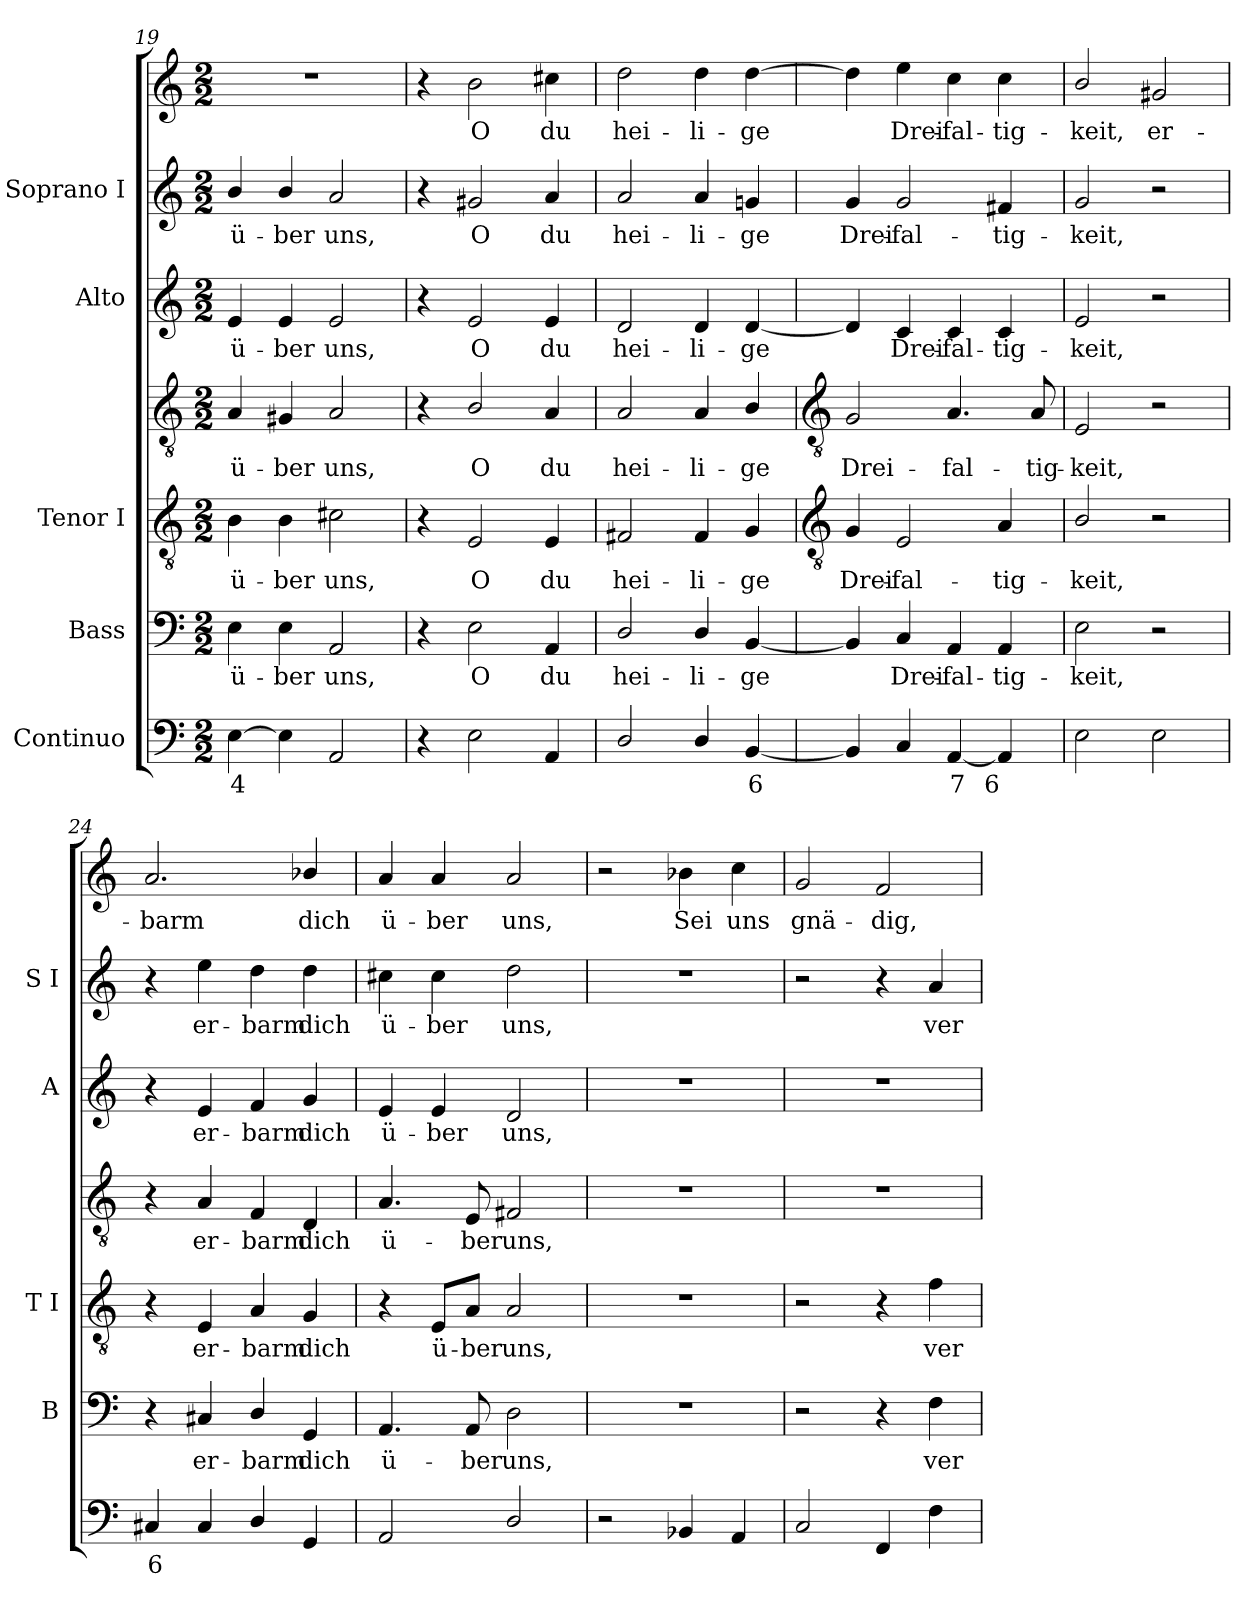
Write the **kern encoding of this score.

**kern	**text	**kern	**text	**kern	**text	**kern	**text	**kern	**text	**kern	**text	**kern	**text
*part5	*part5	*part4	*part4	*part3	*part3	*part3	*part3	*part2	*part2	*part1	*part1	*part1	*part1
*staff7	*staff7	*staff6	*staff6	*staff5	*staff5	*staff4	*staff4	*staff3	*staff3	*staff2	*staff2	*staff1	*staff1
*I"Continuo	*	*I"Bass	*	*I"Tenor I	*	*	*	*I"Alto	*	*I"Soprano I	*	*	*
*	*	*I'B	*	*I'T I	*	*	*	*I'A	*	*I'S I	*	*	*
*clefF4	*	*clefF4	*	*clefGv2	*	*clefGv2	*	*clefG2	*	*clefG2	*	*clefG2	*
*k[]	*	*k[]	*	*k[]	*	*k[]	*	*k[]	*	*k[]	*	*k[]	*
*C:	*	*C:	*	*C:	*	*C:	*	*C:	*	*C:	*	*C:	*
*M2/2	*	*M2/2	*	*M2/2	*	*M2/2	*	*M2/2	*	*M2/2	*	*M2/2	*
=19	=19	=19	=19	=19	=19	=19	=19	=19	=19	=19	=19	=19	=19
!	!LO:LY:b	!	!LO:LY:b	!	!LO:LY:b	!	!LO:LY:b	!	!LO:LY:b	!	!LO:LY:b	!	!
[4E	4	4E	ü-	4B	ü-	4A	ü-	4e	ü-	4b/	ü-	1r	.
!	!	!	!LO:LY:b	!	!LO:LY:b	!	!LO:LY:b	!	!LO:LY:b	!	!LO:LY:b	!	!
4E]	.	4E	-ber	4B	-ber	4G#X	-ber	4e	-ber	4b/	-ber	.	.
!	!	!	!LO:LY:b	!	!LO:LY:b	!	!LO:LY:b	!	!LO:LY:b	!	!LO:LY:b	!	!
2AA	.	2AA	uns,	2c#X	uns,	2A	uns,	2e	uns,	2a	uns,	.	.
=20	=20	=20	=20	=20	=20	=20	=20	=20	=20	=20	=20	=20	=20
4r	.	4r	.	4r	.	4r	.	4r	.	4r	.	4r	.
!	!	!	!LO:LY:b	!	!LO:LY:b	!	!LO:LY:b	!	!LO:LY:b	!	!LO:LY:b	!	!LO:LY:b
2E	.	2E	O	2E	O	2B/	O	2e	O	2g#X	O	2b	O
!	!	!	!LO:LY:b	!	!LO:LY:b	!	!LO:LY:b	!	!LO:LY:b	!	!LO:LY:b	!	!LO:LY:b
4AA	.	4AA	du	4E	du	4A	du	4e	du	4a	du	4cc#X	du
=21	=21	=21	=21	=21	=21	=21	=21	=21	=21	=21	=21	=21	=21
!	!	!	!LO:LY:b	!	!LO:LY:b	!	!LO:LY:b	!	!LO:LY:b	!	!LO:LY:b	!	!LO:LY:b
2D/	.	2D/	hei-	2F#X	hei-	2A	hei-	2d	hei-	2a	hei-	2dd	hei-
!	!	!	!LO:LY:b	!	!LO:LY:b	!	!LO:LY:b	!	!LO:LY:b	!	!LO:LY:b	!	!LO:LY:b
4D/	.	4D/	-li-	4F#	-li-	4A	-li-	4d	-li-	4a	-li-	4dd	-li-
!	!LO:LY:b	!	!LO:LY:b	!	!LO:LY:b	!	!LO:LY:b	!	!LO:LY:b	!	!LO:LY:b	!	!LO:LY:b
[4BB	6	[4BB	-ge	4G	-ge	4B/	-ge	[4d	-ge	4gn	-ge	[4dd	-ge
!!LO:LB:g=z
=22	=22	=22	=22	=22	=22	=22	=22	=22	=22	=22	=22	=22	=22
*	*	*	*	*clefGv2	*	*clefGv2	*	*	*	*	*	*	*
!	!	!	!	!	!LO:LY:b	!	!LO:LY:b	!	!	!	!LO:LY:b	!	!
4BB]	.	4BB]	.	4G	-Drei-	2G	Drei-	4d]	.	4g	-Drei-	4dd]	.
!	!	!	!LO:LY:b	!	!LO:LY:b	!	!	!	!LO:LY:b	!	!LO:LY:b	!	!LO:LY:b
4C	.	4C	Drei-	2E	-fal-	.	.	4c	Drei-	2g	-fal-	4ee	Drei-
!	!LO:LY:b	!	!LO:LY:b	!	!	!	!LO:LY:b	!	!LO:LY:b	!	!	!	!LO:LY:b
[4AA	7	4AA	-fal-	.	.	4.A	-fal-	4c	-fal-	.	.	4cc	-fal-
!	!LO:LY:b	!	!LO:LY:b	!	!LO:LY:b	!	!	!	!LO:LY:b	!	!LO:LY:b	!	!LO:LY:b
4AA]	6	4AA	-tig-	4A	-tig-	.	.	4c	-tig-	4f#X	-tig-	4cc	-tig-
!	!	!	!	!	!	!	!LO:LY:b	!	!	!	!	!	!
.	.	.	.	.	.	8A	-tig-	.	.	.	.	.	.
=23	=23	=23	=23	=23	=23	=23	=23	=23	=23	=23	=23	=23	=23
!	!	!	!LO:LY:b	!	!LO:LY:b	!	!LO:LY:b	!	!LO:LY:b	!	!LO:LY:b	!	!LO:LY:b
2E	.	2E	-keit,	2B/	keit,	2E	-keit,	2e	-keit,	2g	-keit,	2b/	-keit,
!	!	!	!	!	!	!	!	!	!	!	!	!	!LO:LY:b
2E	.	2r	.	2r	.	2r	.	2r	.	2r	.	2g#X	er-
=24	=24	=24	=24	=24	=24	=24	=24	=24	=24	=24	=24	=24	=24
!	!LO:LY:b	!	!	!	!	!	!	!	!	!	!	!	!LO:LY:b
4C#X	6	4r	.	4r	.	4r	.	4r	.	4r	.	2.a	barm
!	!	!	!LO:LY:b	!	!LO:LY:b	!	!LO:LY:b	!	!LO:LY:b	!	!LO:LY:b	!	!
4C#	.	4C#X	er-	4E	er-	4A	er-	4e	er-	4ee	er-	.	.
!	!	!	!LO:LY:b	!	!LO:LY:b	!	!LO:LY:b	!	!LO:LY:b	!	!LO:LY:b	!	!
4D/	.	4D/	-barm	4A	-barm	4F	-barm	4f	-barm	4dd	-barm	.	.
!	!	!	!LO:LY:b	!	!LO:LY:b	!	!LO:LY:b	!	!LO:LY:b	!	!LO:LY:b	!	!LO:LY:b
4GG	.	4GG	dich	4G	dich	4D	dich	4g	dich	4dd	dich	4b-X/	dich
=25	=25	=25	=25	=25	=25	=25	=25	=25	=25	=25	=25	=25	=25
!	!	!	!LO:LY:b	!	!	!	!LO:LY:b	!	!LO:LY:b	!	!LO:LY:b	!	!LO:LY:b
2AA	.	4.AA	ü-	4r	.	4.A	ü-	4e	ü-	4cc#X	ü-	4a	ü-
!	!	!	!	!	!LO:LY:b	!	!	!	!LO:LY:b	!	!LO:LY:b	!	!LO:LY:b
.	.	.	.	8E/L	ü-	.	.	4e	-ber	4cc#	-ber	4a	-ber
!	!	!	!LO:LY:b	!	!LO:LY:b	!	!LO:LY:b	!	!	!	!	!	!
.	.	8AA	-ber	8A/J	-ber	8E	-ber	.	.	.	.	.	.
!	!	!	!LO:LY:b	!	!LO:LY:b	!	!LO:LY:b	!	!LO:LY:b	!	!LO:LY:b	!	!LO:LY:b
2D/	.	2D	uns,	2A	uns,	2F#X	uns,	2d	uns,	2dd	uns,	2a	uns,
=26	=26	=26	=26	=26	=26	=26	=26	=26	=26	=26	=26	=26	=26
2r	.	1r	.	1r	.	1r	.	1r	.	1r	.	2r	.
!	!	!	!	!	!	!	!	!	!	!	!	!	!LO:LY:b
4BB-X	.	.	.	.	.	.	.	.	.	.	.	4b-X	Sei
!	!	!	!	!	!	!	!	!	!	!	!	!	!LO:LY:b
4AA	.	.	.	.	.	.	.	.	.	.	.	4cc	uns
=27	=27	=27	=27	=27	=27	=27	=27	=27	=27	=27	=27	=27	=27
!	!	!	!	!	!	!	!	!	!	!	!	!	!LO:LY:b
2C	.	2r	.	2r	.	1r	.	1r	.	2r	.	2g	gnä-
!	!	!	!	!	!	!	!	!	!	!	!	!	!LO:LY:b
4FF	.	4r	.	4r	.	.	.	.	.	4r	.	2f	-dig,
!	!	!	!LO:LY:b	!	!LO:LY:b	!	!	!	!	!	!LO:LY:b	!	!
4F	.	4F	ver-	4f	ver-	.	.	.	.	4a	ver-	.	.
=	=	=	=	=	=	=	=	=	=	=	=	=	=
*-	*-	*-	*-	*-	*-	*-	*-	*-	*-	*-	*-	*-	*-
